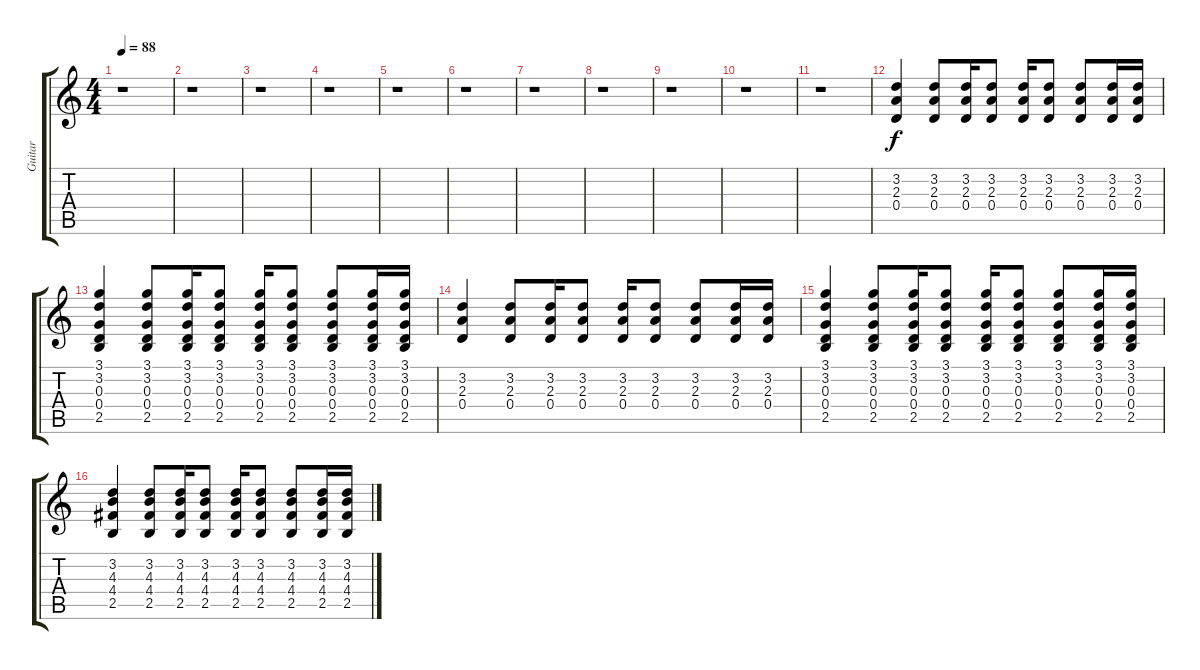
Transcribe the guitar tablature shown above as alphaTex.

\track ("Guitar" "Guitar") {instrument acousticguitarsteel}
\staff {score tabs}
\tuning (E4 B3 G3 D3 A2 D2) {hide}
\ts (4 4)
\tempo 88
\clef g2
\ks c
r.1{dy f instrument acousticguitarsteel} |
r.1 |
r.1 |
r.1 |
r.1 |
r.1 |
r.1 |
r.1 |
r.1 |
r.1 |
r.1 |
(3.2 2.3 0.4).4{instrument electricguitarjazz} (3.2 2.3 0.4).8 (3.2 2.3 0.4).16 (3.2 2.3 0.4).8 (3.2 2.3 0.4).16 (3.2 2.3 0.4).8 (3.2 2.3 0.4).8 (3.2 2.3 0.4).16 (3.2 2.3 0.4).16 |
(3.1 3.2 0.3 0.4 2.5).4 (3.1 3.2 0.3 0.4 2.5).8 (3.1 3.2 0.3 0.4 2.5).16 (3.1 3.2 0.3 0.4 2.5).8 (3.1 3.2 0.3 0.4 2.5).16 (3.1 3.2 0.3 0.4 2.5).8 (3.1 3.2 0.3 0.4 2.5).8 (3.1 3.2 0.3 0.4 2.5).16 (3.1 3.2 0.3 0.4 2.5).16 |
(3.2 2.3 0.4).4{instrument electricguitarjazz} (3.2 2.3 0.4).8 (3.2 2.3 0.4).16 (3.2 2.3 0.4).8 (3.2 2.3 0.4).16 (3.2 2.3 0.4).8 (3.2 2.3 0.4).8 (3.2 2.3 0.4).16 (3.2 2.3 0.4).16 |
(3.1 3.2 0.3 0.4 2.5).4 (3.1 3.2 0.3 0.4 2.5).8 (3.1 3.2 0.3 0.4 2.5).16 (3.1 3.2 0.3 0.4 2.5).8 (3.1 3.2 0.3 0.4 2.5).16 (3.1 3.2 0.3 0.4 2.5).8 (3.1 3.2 0.3 0.4 2.5).8 (3.1 3.2 0.3 0.4 2.5).16 (3.1 3.2 0.3 0.4 2.5).16 |
(3.2 4.3 4.4 2.5).4 (3.2 4.3 4.4 2.5).8 (3.2 4.3 4.4 2.5).16 (3.2 4.3 4.4 2.5).8 (3.2 4.3 4.4 2.5).16 (3.2 4.3 4.4 2.5).8 (3.2 4.3 4.4 2.5).8 (3.2 4.3 4.4 2.5).16 (3.2 4.3 4.4 2.5).16
